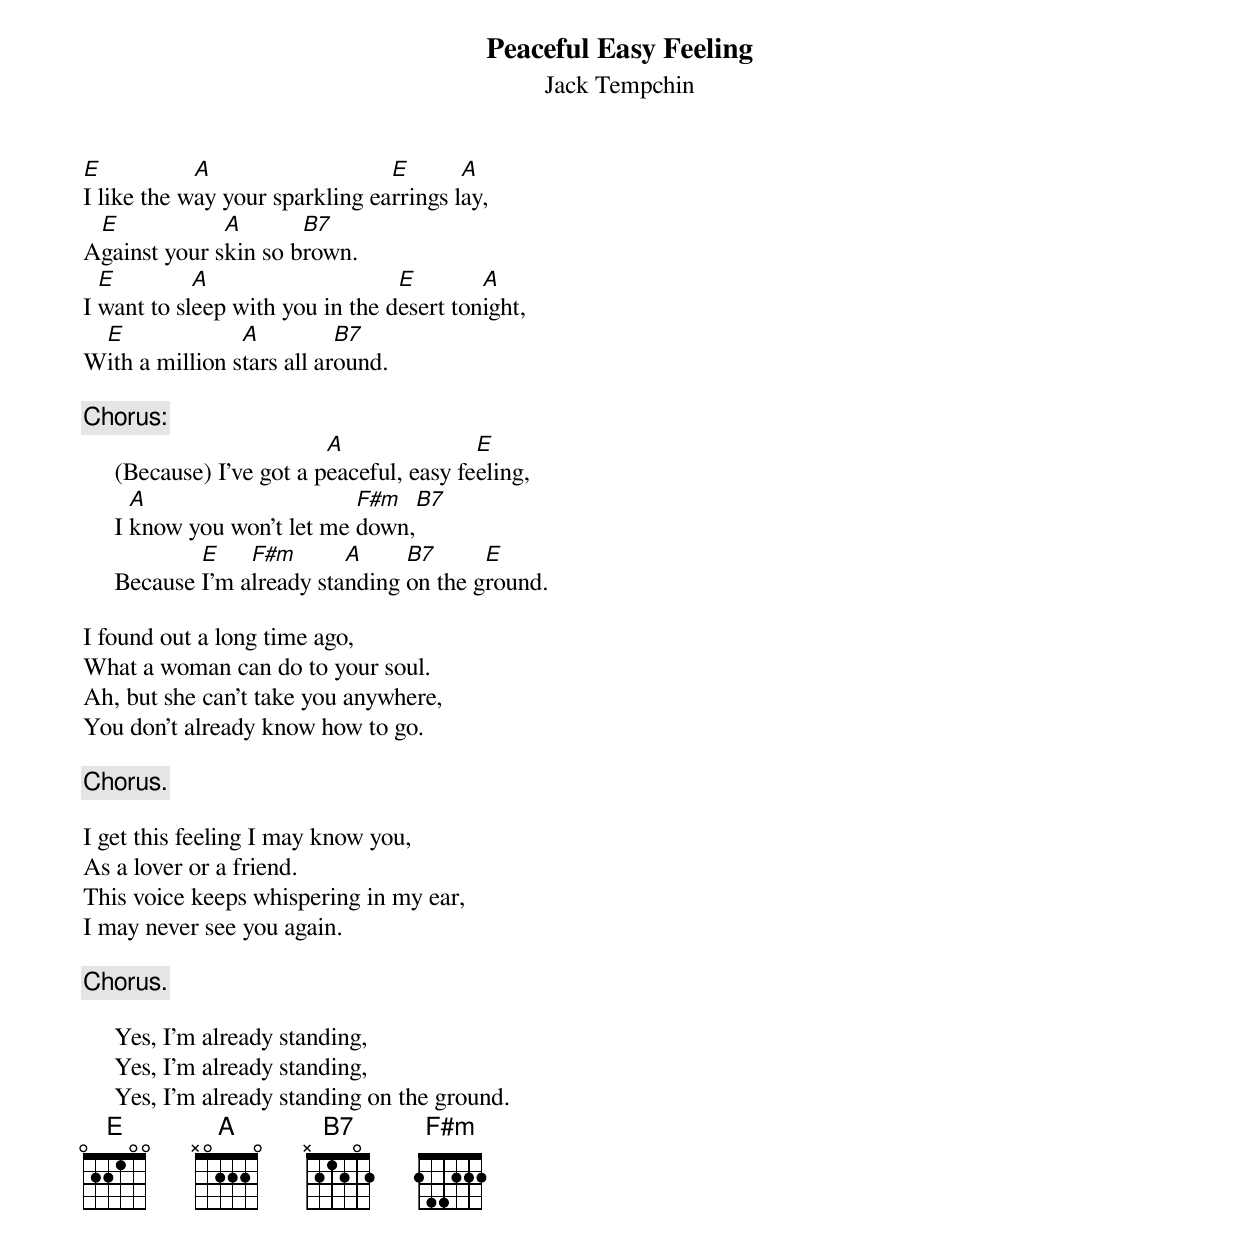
{title:Peaceful Easy Feeling}
{st:Jack Tempchin}
[E]I like the w[A]ay your sparkling ea[E]rrings l[A]ay,
A[E]gainst your s[A]kin so b[B7]rown.
I [E]want to sl[A]eep with you in the d[E]esert ton[A]ight,
W[E]ith a million s[A]tars all ar[B7]ound.

{c:Chorus:}
     (Because) I've got a p[A]eaceful, easy fe[E]eling,
     I [A]know you won't let me [F#m]down,[B7]
     Because [E]I'm a[F#m]lready sta[A]nding [B7]on the g[E]round.

I found out a long time ago,
What a woman can do to your soul.
Ah, but she can't take you anywhere,
You don't already know how to go.

     {c:Chorus.}

I get this feeling I may know you,
As a lover or a friend.
This voice keeps whispering in my ear,
I may never see you again.

     {c:Chorus.}

     Yes, I'm already standing,
     Yes, I'm already standing,
     Yes, I'm already standing on the ground.
